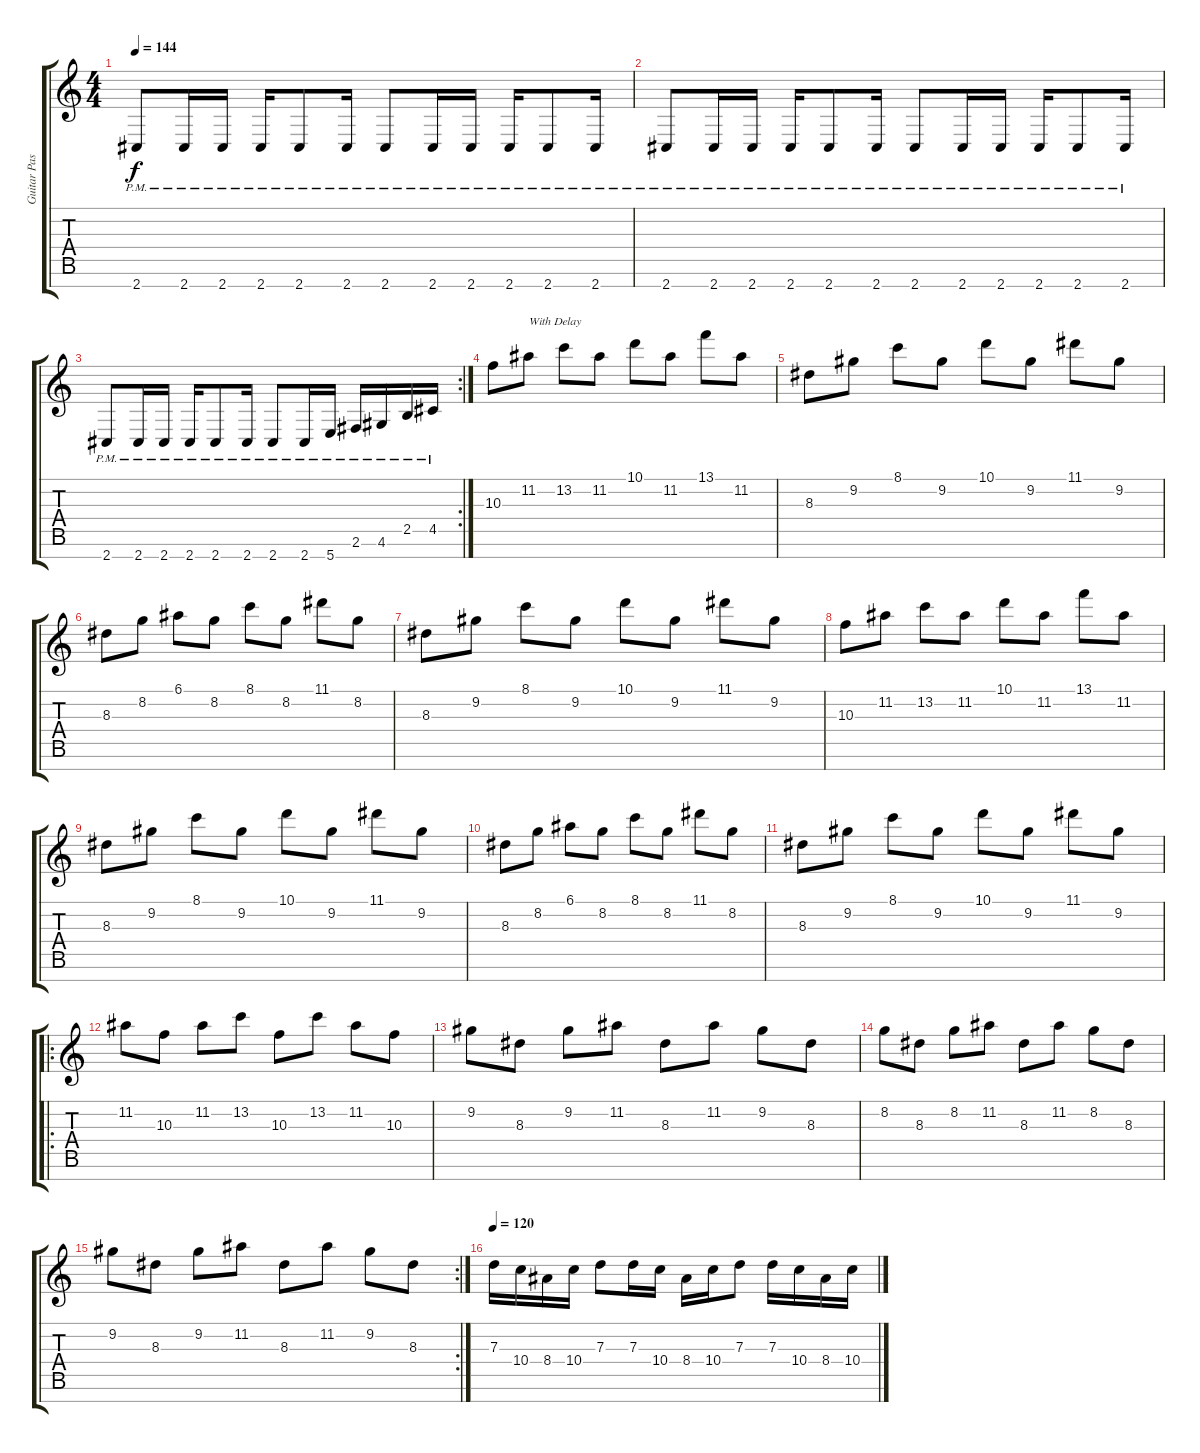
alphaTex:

\track ("Guitar Passamani" "Guitar Pas") {instrument distortionguitar}
\staff {score tabs}
\tuning (E4 B3 G3 D3 A2 E2 B1) {hide}
\ts (4 4)
\tempo 144
\clef g2
\ks c
2.7{pm}.8{dy f} 2.7{pm}.16 2.7{pm}.16 2.7{pm}.16 2.7{pm}.8 2.7{pm}.16 2.7{pm}.8 2.7{pm}.16 2.7{pm}.16 2.7{pm}.16 2.7{pm}.8 2.7{pm}.16 |
2.7{pm}.8 2.7{pm}.16 2.7{pm}.16 2.7{pm}.16 2.7{pm}.8 2.7{pm}.16 2.7{pm}.8 2.7{pm}.16 2.7{pm}.16 2.7{pm}.16 2.7{pm}.8 2.7{pm}.16 |
\rc 2
2.7{pm}.8 2.7{pm}.16 2.7{pm}.16 2.7{pm}.16 2.7{pm}.8 2.7{pm}.16 2.7{pm}.8 2.7{pm}.16 5.7{pm}.16 2.6{pm}.16 4.6{pm}.16 2.5{pm}.16 4.5{pm}.16 |
10.3.8 11.2.8{txt "With Delay"} 13.2.8 11.2.8 10.1.8 11.2.8 13.1.8 11.2.8 |
8.3.8 9.2.8 8.1.8 9.2.8 10.1.8 9.2.8 11.1.8 9.2.8 |
8.3.8 8.2.8 6.1.8 8.2.8 8.1.8 8.2.8 11.1.8 8.2.8 |
8.3.8 9.2.8 8.1.8 9.2.8 10.1.8 9.2.8 11.1.8 9.2.8 |
10.3.8 11.2.8 13.2.8 11.2.8 10.1.8 11.2.8 13.1.8 11.2.8 |
8.3.8 9.2.8 8.1.8 9.2.8 10.1.8 9.2.8 11.1.8 9.2.8 |
8.3.8 8.2.8 6.1.8 8.2.8 8.1.8 8.2.8 11.1.8 8.2.8 |
8.3.8 9.2.8 8.1.8 9.2.8 10.1.8 9.2.8 11.1.8 9.2.8 |
\ro
11.2.8 10.3.8 11.2.8 13.2.8 10.3.8 13.2.8 11.2.8 10.3.8 |
9.2.8 8.3.8 9.2.8 11.2.8 8.3.8 11.2.8 9.2.8 8.3.8 |
8.2.8 8.3.8 8.2.8 11.2.8 8.3.8 11.2.8 8.2.8 8.3.8 |
\rc 2
9.2.8 8.3.8 9.2.8 11.2.8 8.3.8 11.2.8 9.2.8 8.3.8 |
\tempo 120
7.3.16 10.4.16 8.4.16 10.4.16 7.3.8 7.3.16 10.4.16 8.4.16 10.4.16 7.3.8 7.3.16 10.4.16 8.4.16 10.4.16
